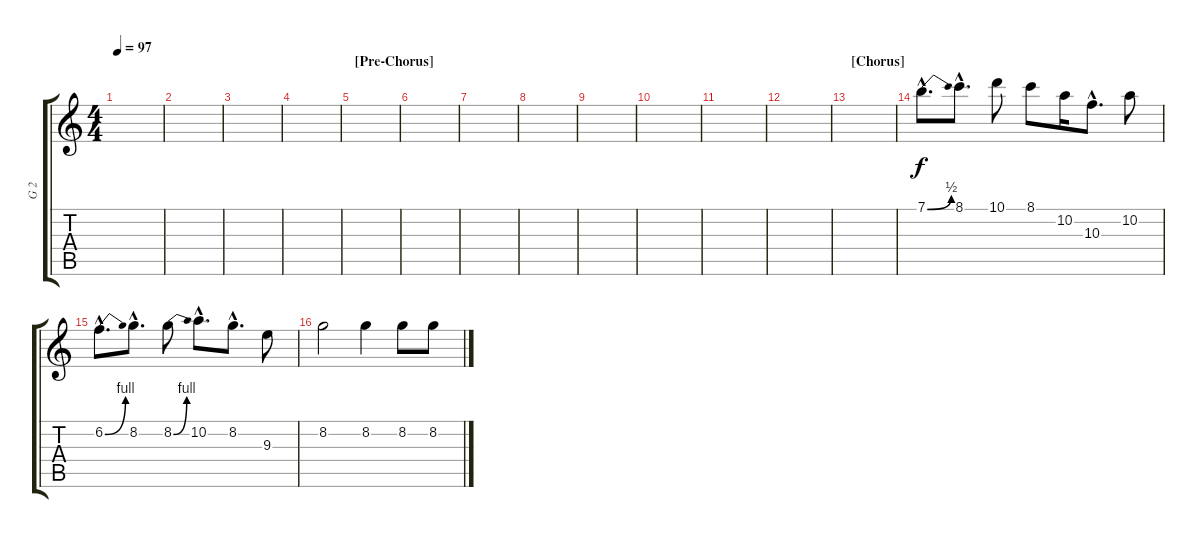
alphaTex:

\track ("G 2" "G 2") {instrument distortionguitar}
\staff {score tabs}
\tuning (E4 B3 G3 D3 A2 E2) {hide}
\ts (4 4)
\tempo 97
\clef g2
\ks c
|
|
|
|
\section ("" "[Pre-Chorus]")
|
|
|
|
|
|
|
|
\section ("" "[Chorus]")
|
7.1{be (bend 0 0 60 2) hac}.8{d dy f volume 9 balance 10} 8.1{hac}.8{d} 10.1.8 8.1.8 10.2.16 10.3{hac}.8{d} 10.2.8 |
6.2{be (bend 0 0 60 4) hac}.8{d} 8.2{hac}.8{d} 8.2{be (bend 0 0 60 4)}.8 10.2{hac}.8{d} 8.2{hac}.8{d} 9.3.8 |
8.2.2 8.2.4 8.2.8 8.2.8
